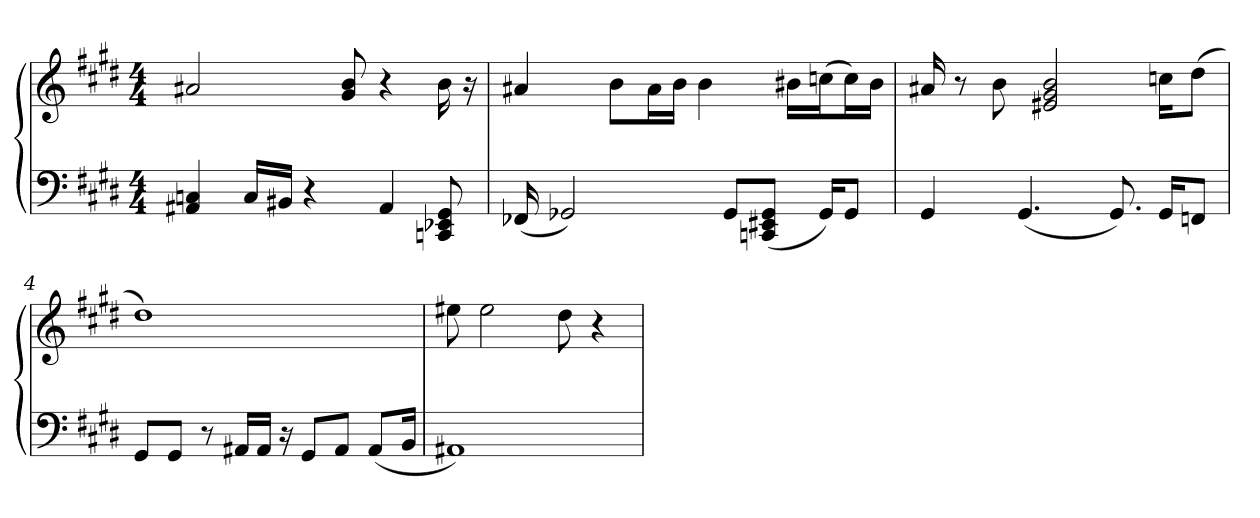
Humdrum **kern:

**kern	**kern
*part1	*part1
*staff2	*staff1
*clefF4	*clefG2
*k[f#c#g#d#]	*k[f#c#g#d#]
*M4/4	*M4/4
=1	=1
4AA#X 4Cn	2a#X
16C/LL	.
16BB#X/JJ	.
4r	.
.	8g# 8b
4AA#	4r
8CCn 8EE-X 8GG#	16b
.	16r
=2	=2
(16FF-X	4a#X
2GG-X)	.
.	8b\L
.	16a#\L
.	16b\JJ
.	4b
8GG-/L	.
(8CCn/ 8EE#X/ 8GG-/J	.
.	16b#X\LL
16GG-/KL)	(16ccn\J
8GG-/J	16cc\L)
.	16b#\JJ
=3	=3
4GG#	16a#X
.	8r
.	8b
(4.GG#	.
.	2e#X 2g# 2b
8.GG#)	.
16GG#/KL	16ccn\KL
8FFn/J	(8dd#\J
=4	=4
8GG#/L	1dd#)
8GG#/J	.
8r	.
16AA#X/LL	.
16AA#/JJ	.
16r	.
8GG#/L	.
8AA#/J	.
(8AA#/L	.
16BB/Jk	.
=5	=5
1AA#X)	8ee#X
.	2ee#
.	8dd#
.	4r
=	=
*-	*-
